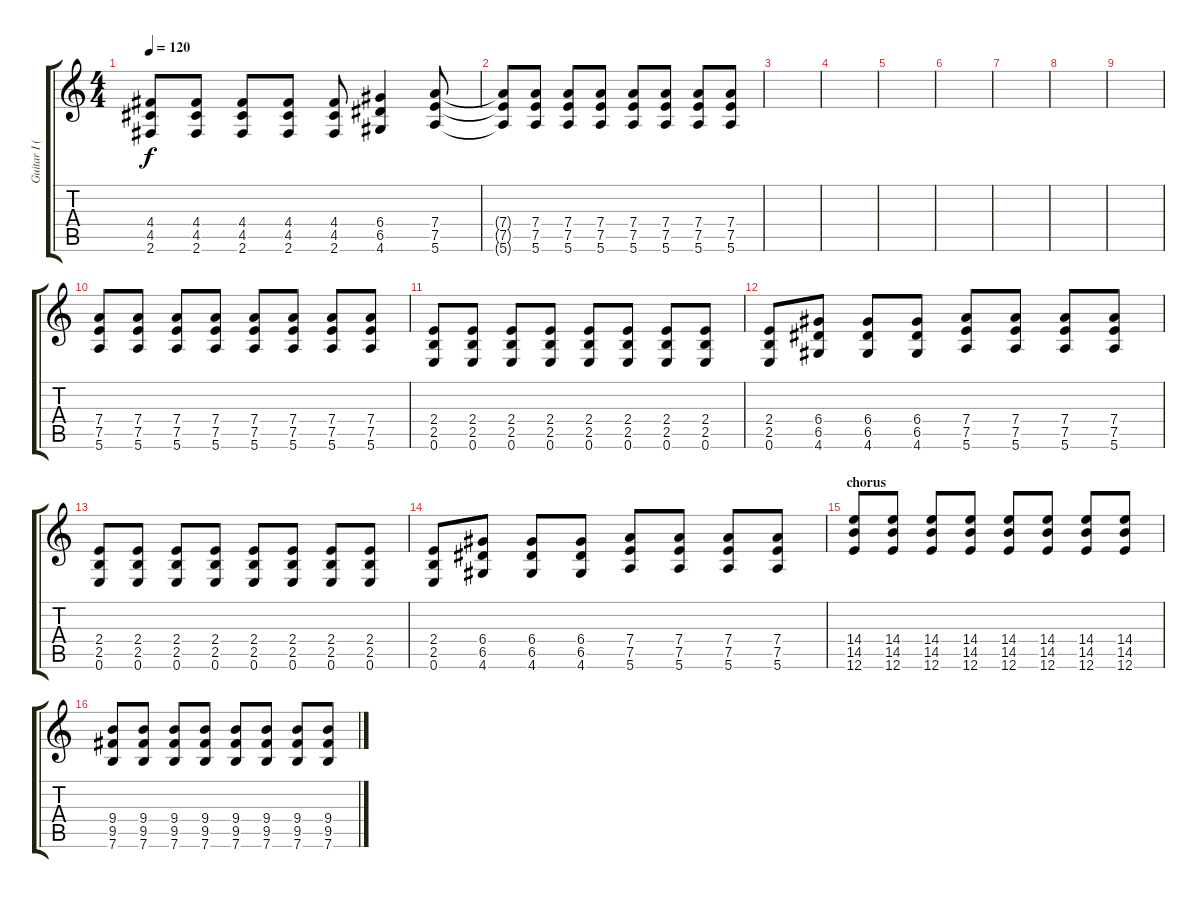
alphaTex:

\track ("Guitar I (electric/distortion)" "Guitar I (") {instrument distortionguitar}
\staff {score tabs}
\tuning (E4 B3 G3 D3 A2 E2) {hide}
\ts (4 4)
\tempo 120
\clef g2
\ks c
(4.4 4.5 2.6).8{dy f} (4.4 4.5 2.6).8 (4.4 4.5 2.6).8 (4.4 4.5 2.6).8 (4.4 4.5 2.6).8 (6.4 6.5 4.6).4 (7.4 7.5 5.6).8 |
(7.4{t} 7.5{t} 5.6{t}).8 (7.4 7.5 5.6).8 (7.4 7.5 5.6).8 (7.4 7.5 5.6).8 (7.4 7.5 5.6).8 (7.4 7.5 5.6).8 (7.4 7.5 5.6).8 (7.4 7.5 5.6).8 |
|
|
|
|
|
|
|
(7.4 7.5 5.6).8 (7.4 7.5 5.6).8 (7.4 7.5 5.6).8 (7.4 7.5 5.6).8 (7.4 7.5 5.6).8 (7.4 7.5 5.6).8 (7.4 7.5 5.6).8 (7.4 7.5 5.6).8 |
(2.4 2.5 0.6).8 (2.4 2.5 0.6).8 (2.4 2.5 0.6).8 (2.4 2.5 0.6).8 (2.4 2.5 0.6).8 (2.4 2.5 0.6).8 (2.4 2.5 0.6).8 (2.4 2.5 0.6).8 |
(2.4 2.5 0.6).8 (6.4 6.5 4.6).8 (6.4 6.5 4.6).8 (6.4 6.5 4.6).8 (7.4 7.5 5.6).8 (7.4 7.5 5.6).8 (7.4 7.5 5.6).8 (7.4 7.5 5.6).8 |
(2.4 2.5 0.6).8 (2.4 2.5 0.6).8 (2.4 2.5 0.6).8 (2.4 2.5 0.6).8 (2.4 2.5 0.6).8 (2.4 2.5 0.6).8 (2.4 2.5 0.6).8 (2.4 2.5 0.6).8 |
(2.4 2.5 0.6).8 (6.4 6.5 4.6).8 (6.4 6.5 4.6).8 (6.4 6.5 4.6).8 (7.4 7.5 5.6).8 (7.4 7.5 5.6).8 (7.4 7.5 5.6).8 (7.4 7.5 5.6).8 |
\section ("" "chorus")
(14.4 14.5 12.6).8 (14.4 14.5 12.6).8 (14.4 14.5 12.6).8 (14.4 14.5 12.6).8 (14.4 14.5 12.6).8 (14.4 14.5 12.6).8 (14.4 14.5 12.6).8 (14.4 14.5 12.6).8 |
(9.4 9.5 7.6).8 (9.4 9.5 7.6).8 (9.4 9.5 7.6).8 (9.4 9.5 7.6).8 (9.4 9.5 7.6).8 (9.4 9.5 7.6).8 (9.4 9.5 7.6).8 (9.4 9.5 7.6).8
